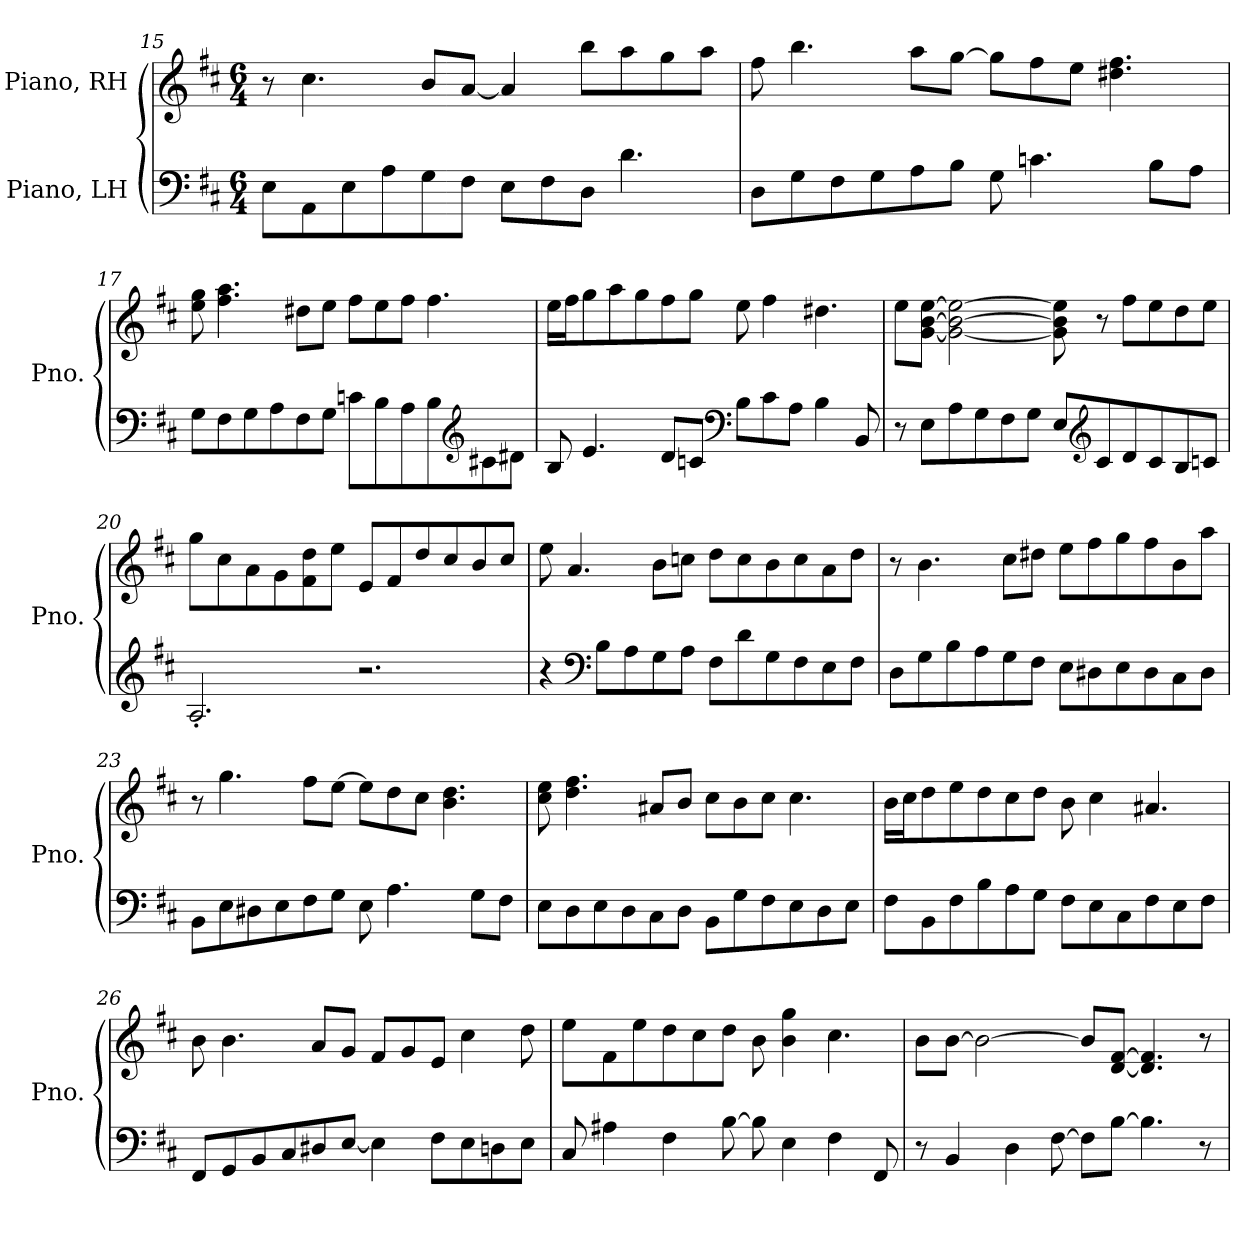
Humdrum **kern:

**kern	**kern
*part2	*part1
*staff2	*staff1
*I"Piano, LH	*I"Piano, RH
*I'Pno.	*I'Pno.
!!LO:PB:g=z
*clefF4	*clefG2
*k[f#c#]	*k[f#c#]
*M6/4	*M6/4
=15	=15
8E\L	8r
8AA\	4.cc#\
8E\	.
8A\	.
8G\	8b/L
8F#\J	[8a/J
8E\L	4a/]
8F#\	.
8D\J	8bb\L
4.d\	8aa\
.	8gg\
.	8aa\J
=16	=16
8D\L	8ff#\
8G\	4.bb\
8F#\	.
8G\	.
8A\	8aa\L
8B\J	[8gg\J
8G\	8gg\L]
4.cn\	8ff#\
.	8ee\J
.	4.dd#X\ 4.ff#\
8B\L	.
8A\J	.
=17	=17
8G\L	8ee\ 8gg\
8F#\	4.ff#\ 4.aa\
8G\	.
8A\	.
8F#\	8dd#X\L
8G\J	8ee\J
8cn\L	8ff#\L
8B\	8ee\
8A\	8ff#\J
8B\	4.ff#\
*clefG2	*
8c#X\	.
8d#X\J	.
!!LO:LB:g=z
=18	=18
8B/	16ee\LL
.	16ff#\J
4.e/	8gg\
.	8aa\
.	8gg\
8d/L	8ff#\
8cn/J	8gg\J
*clefF4	*
8B\L	8ee\
8c\	4ff#\
8A\J	.
4B\	4.dd#X\
8BB/	.
=19	=19
8r	8ee\L
8E\L	[8g\ [8b\ [8ee\J
8A\	2g\_ 2b\_ 2ee\_
8G\	.
8F#\	.
8G\J	.
8E/L	8g\] 8b\] 8ee\]
*clefG2	*
8c#/	8r
8d/	8ff#\L
8c#/	8ee\
8B/	8dd\
8cn/J	8ee\J
=20	=20
2.A'/	8gg\L
.	8cc#\
.	8a\
.	8g\
.	8f#\ 8dd\
.	8ee\J
2.r	8e/L
.	8f#/
.	8dd/
.	8cc#/
.	8b/
.	8cc#/J
!!LO:LB:g=z
=21	=21
4r	8ee\
.	4.a/
*clefF4	*
8B\L	.
8A\	.
8G\	8b\L
8A\J	8ccn\J
8F#\L	8dd\L
8d\	8cc\
8G\	8b\
8F#\	8cc\
8E\	8a\
8F#\J	8dd\J
=22	=22
8D\L	8r
8G\	4.b\
8B\	.
8A\	.
8G\	8cc#\L
8F#\J	8dd#X\J
8E\L	8ee\L
8D#X\	8ff#\
8E\	8gg\
8D#\	8ff#\
8C#\	8b\
8D#\J	8aa\J
=23	=23
8BB\L	8r
8E\	4.gg\
8D#X\	.
8E\	.
8F#\	8ff#\L
8G\J	[8ee\J
8E\	8ee\L]
4.A\	8dd\
.	8cc#\J
.	4.b\ 4.dd\
8G\L	.
8F#\J	.
!!LO:LB:g=z
=24	=24
8E\L	8cc#\ 8ee\
8D\	4.dd\ 4.ff#\
8E\	.
8D\	.
8C#\	8a#X/L
8D\J	8b/J
8BB\L	8cc#\L
8G\	8b\
8F#\	8cc#\J
8E\	4.cc#\
8D\	.
8E\J	.
=25	=25
8F#\L	16b\LL
.	16cc#\J
8BB\	8dd\
8F#\	8ee\
8B\	8dd\
8A\	8cc#\
8G\J	8dd\J
8F#\L	8b\
8E\	4cc#\
8C#\	.
8F#\	4.a#X/
8E\	.
8F#\J	.
=26	=26
8FF#/L	8b\
8GG/	4.b\
8BB/	.
8C#/	.
8D#X/	8a/L
[8E/J	8g/J
4E\]	8f#/L
.	8g/
8F#\L	8e/J
8E\	4cc#\
8Dn\	.
8E\J	8dd\
!!LO:LB:g=z
=27	=27
8C#/	8ee\L
4A#X\	8f#\
.	8ee\
4F#\	8dd\
.	8cc#\
[8B\	8dd\J
8B\]	8b\
4E\	4b\ 4gg\
4F#\	4.cc#\
8FF#/	.
=28	=28
8r	8b\L
4BB/	[8b\J
.	2b\_
4D\	.
[8F#\	.
8F#\L]	8b/L]
[8B\J	[8d/ [8f#/J
4.B\]	4.d/] 4.f#/]
8r	8r
=	=
*-	*-
